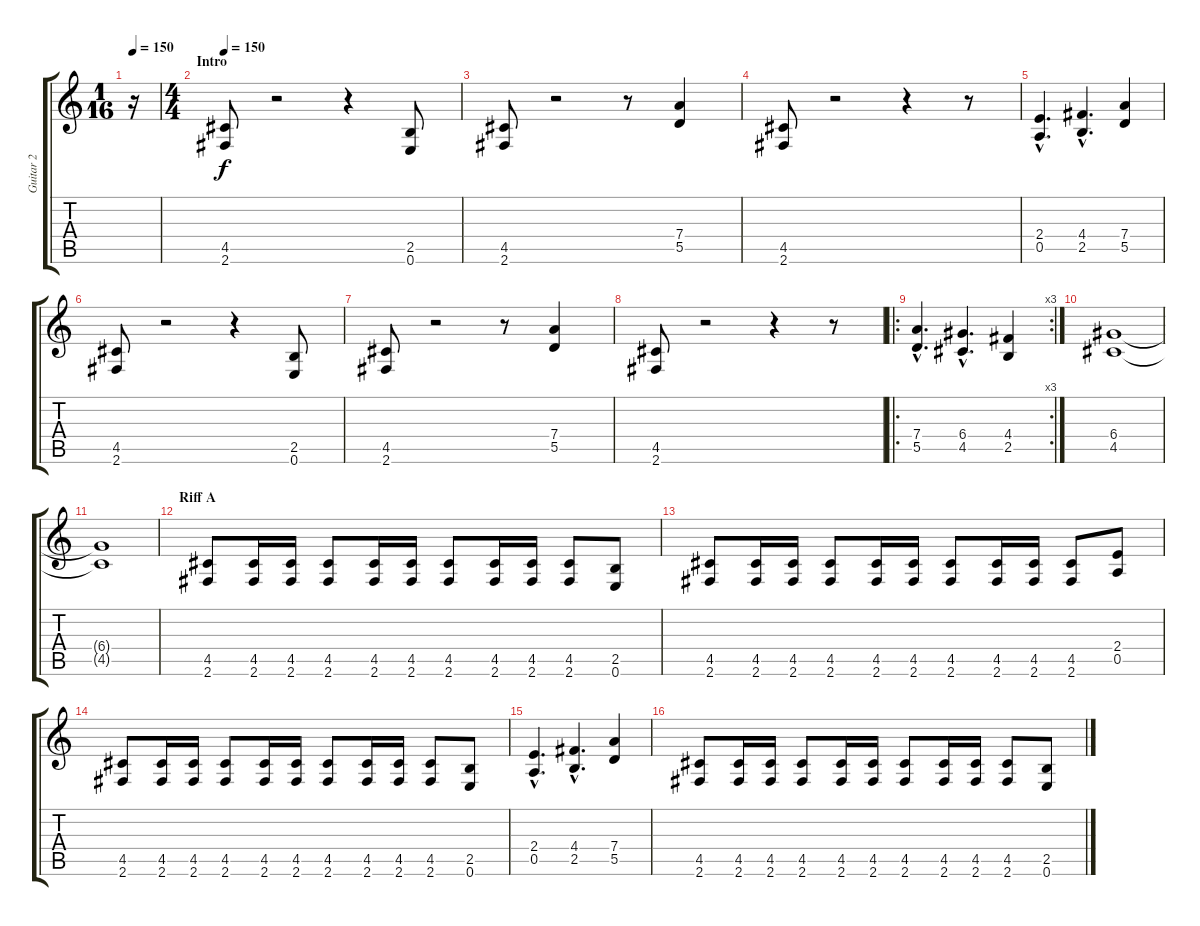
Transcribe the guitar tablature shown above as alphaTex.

\track ("Guitar 2" "Guitar 2") {instrument overdrivenguitar}
\staff {score tabs}
\tuning (E4 B3 G3 D3 A2 E2) {hide}
\ts (1 16)
\tempo 150
\clef g2
\ks c
r.16{dy f instrument overdrivenguitar} |
\ts (4 4)
\section ("" "Intro")
\tempo 150
(4.5 2.6).8 r.2 r.4 (2.5 0.6).8 |
(4.5 2.6).8 r.2 r.8 (7.4 5.5).4 |
(4.5 2.6).8 r.2 r.4 r.8 |
(2.4{hac} 0.5{hac}).4{d} (4.4{hac} 2.5{hac}).4{d} (7.4 5.5).4 |
(4.5 2.6).8 r.2 r.4 (2.5 0.6).8 |
(4.5 2.6).8 r.2 r.8 (7.4 5.5).4 |
(4.5 2.6).8 r.2 r.4 r.8 |
\ro
\rc 3
(7.4{hac} 5.5{hac}).4{d} (6.4{hac} 4.5{hac}).4{d} (4.4 2.5).4 |
(6.4 4.5).1 |
(6.4{t} 4.5{t}).1 |
\section ("" "Riff A")
(4.5 2.6).8 (4.5 2.6).16 (4.5 2.6).16 (4.5 2.6).8 (4.5 2.6).16 (4.5 2.6).16 (4.5 2.6).8 (4.5 2.6).16 (4.5 2.6).16 (4.5 2.6).8 (2.5 0.6).8 |
(4.5 2.6).8 (4.5 2.6).16 (4.5 2.6).16 (4.5 2.6).8 (4.5 2.6).16 (4.5 2.6).16 (4.5 2.6).8 (4.5 2.6).16 (4.5 2.6).16 (4.5 2.6).8 (2.4 0.5).8 |
(4.5 2.6).8 (4.5 2.6).16 (4.5 2.6).16 (4.5 2.6).8 (4.5 2.6).16 (4.5 2.6).16 (4.5 2.6).8 (4.5 2.6).16 (4.5 2.6).16 (4.5 2.6).8 (2.5 0.6).8 |
(2.4{hac} 0.5{hac}).4{d} (4.4{hac} 2.5{hac}).4{d} (7.4 5.5).4 |
(4.5 2.6).8 (4.5 2.6).16 (4.5 2.6).16 (4.5 2.6).8 (4.5 2.6).16 (4.5 2.6).16 (4.5 2.6).8 (4.5 2.6).16 (4.5 2.6).16 (4.5 2.6).8 (2.5 0.6).8
